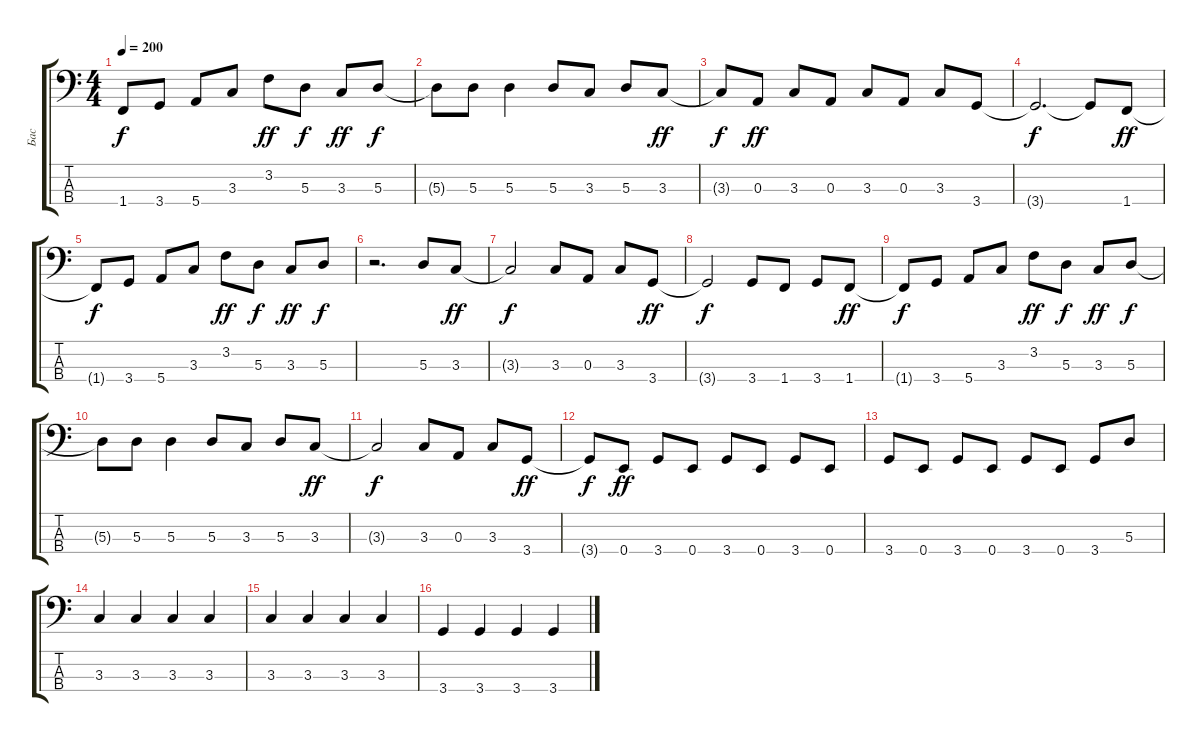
\track ("Бас" "Бас") {instrument electricbassfinger}
\staff {score tabs}
\tuning (G2 D2 A1 E1) {hide}
\ts (4 4)
\tempo 200
\clef f4
\ks c
1.4{t}.8{dy f} 3.4.8 5.4.8 3.3.8 3.2.8{dy ff} 5.3.8{dy f} 3.3.8{dy ff} 5.3.8{dy f} |
5.3{t}.8 5.3.8 5.3.4 5.3.8 3.3.8 5.3.8 3.3.8{dy ff} |
3.3{t}.8{dy f} 0.3.8{dy ff} 3.3.8 0.3.8 3.3.8 0.3.8 3.3.8 3.4.8 |
3.4{t}.2{d dy f} 3.4{t}.8 1.4.8{dy ff} |
1.4{t}.8{dy f} 3.4.8 5.4.8 3.3.8 3.2.8{dy ff} 5.3.8{dy f} 3.3.8{dy ff} 5.3.8{dy f} |
r.2{d} 5.3.8 3.3.8{dy ff} |
3.3{t}.2{dy f} 3.3.8 0.3.8 3.3.8 3.4.8{dy ff} |
3.4{t}.2{dy f} 3.4.8 1.4.8 3.4.8 1.4.8{dy ff} |
1.4{t}.8{dy f} 3.4.8 5.4.8 3.3.8 3.2.8{dy ff} 5.3.8{dy f} 3.3.8{dy ff} 5.3.8{dy f} |
5.3{t}.8 5.3.8 5.3.4 5.3.8 3.3.8 5.3.8 3.3.8{dy ff} |
3.3{t}.2{dy f} 3.3.8 0.3.8 3.3.8 3.4.8{dy ff} |
3.4{t}.8{dy f} 0.4.8{dy ff} 3.4.8 0.4.8 3.4.8 0.4.8 3.4.8 0.4.8 |
3.4.8 0.4.8 3.4.8 0.4.8 3.4.8 0.4.8 3.4.8 5.3.8 |
3.3.4 3.3.4 3.3.4 3.3.4 |
3.3.4 3.3.4 3.3.4 3.3.4 |
3.4.4 3.4.4 3.4.4 3.4.4
